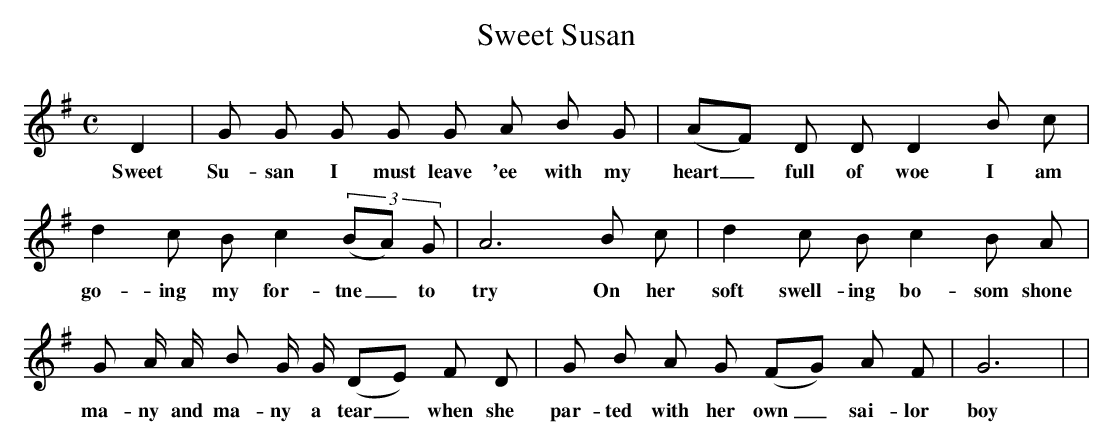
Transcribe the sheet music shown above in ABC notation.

X:1
T:Sweet Susan
M:C
L:1/8
K:G
D2 | G G G G G A B G | (AF) D D D2 B c |
w:Sweet Su-san I must leave 'ee with my heart_ full of woe I am
d2 c B c2 (3 (BA) G | A6 B c | d2 c B c2 B A |
w:go-ing my for-tne_ to try On her soft swell-ing bo-som shone
G A/2 A/2 B G/2 G/2 (DE) F D | G B A G (FG) A F | G6 | |
w:ma-ny and ma-ny a tear_ when she par-ted with her own_ sai-lor boy
